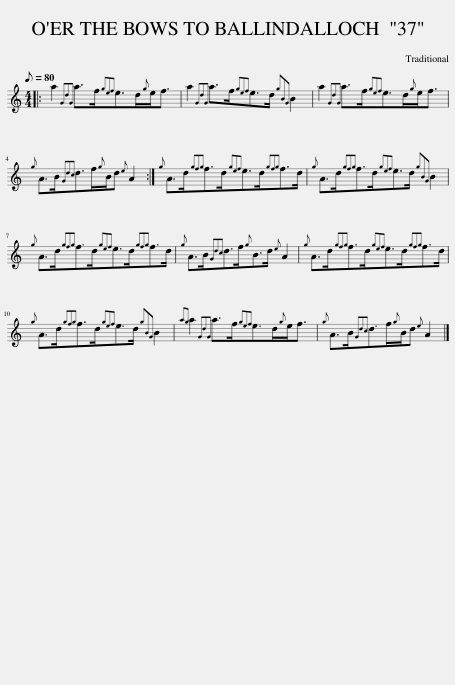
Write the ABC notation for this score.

X:1
L:1/8
Q:1/8=80
M:4/4
I:linebreak $
K:C
V:1 treble
V:1
|: a2{GdG} a>f{gef}e>d{g}e<f | a2{GdG} a>f{gef}e>d{gBG} B2 | a2{GdG} a>f{gef}e>d{g}e<f |${g} A>B{Gdc}d>f{g}B/d{e} A2 :|{g} A>d{gfg}f>d{gef}e>d{gfg}f>d | %5
{g} A>d{gfg}f>d{gef}e>d{gBG} B2 |${g} A>d{gfg}f>d{gef}e>d{gfg}f>d |{g} A>B{Gdc}d>f{g}B>d{e} A2 |{g} A>d{gfg}f>d{gef}e>d{gfg}f>d |${g} A>d{gfg}f>d{gef}e>d{gBG} B2 | %10
{ag} a2{GdG} a>f{gef}e>d{g}e<f |{g} A>B{Gdc}d>f{g}B/d{e} A2 |] %12
